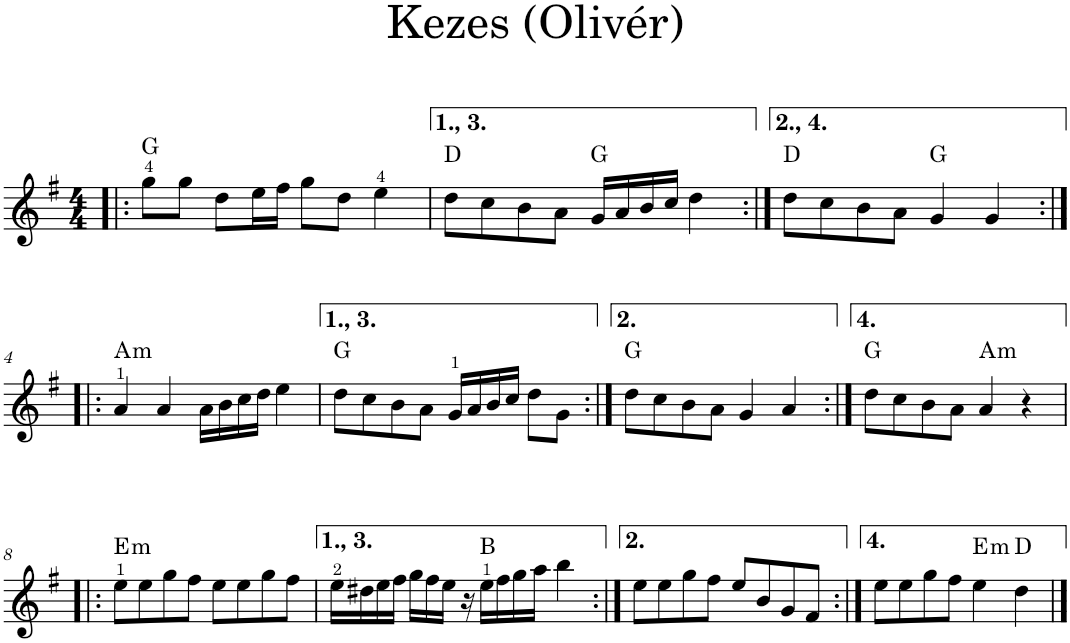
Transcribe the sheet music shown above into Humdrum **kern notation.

**kern	**harte
*part1	*part1
*staff1	*
*I"Piano	*
*I'Pno.	*
*clefG2	*
*k[f#]	*
*M4/4	*
=1!|:	=1!|:
8gg\L	G:maj
8gg\J	.
8dd\L	.
16ee\L	.
16ff#\JJ	.
8gg\L	.
8dd\J	.
4ee\	.
=2	=2
8dd\L	D:maj
8cc\	.
8b\	.
8a\J	.
16g/LL	G:maj
16a/	.
16b/	.
16cc/JJ	.
4dd\	.
=3:|!	=3:|!
8dd\L	D:maj
8cc\	.
8b\	.
8a\J	.
4g/	G:maj
4g/	.
!!LO:LB:g=z
=4:|!|:	=4:|!|:
!	!LO:H:kt=m
4a/	A:min
4a/	.
16a\LL	.
16b\	.
16cc\	.
16dd\JJ	.
4ee\	.
=5	=5
8dd\L	G:maj
8cc\	.
8b\	.
8a\J	.
16g/LL	.
16a/	.
16b/	.
16cc/JJ	.
8dd\L	.
8g\J	.
=6:|!	=6:|!
8dd\L	G:maj
8cc\	.
8b\	.
8a\J	.
4g/	.
4a/	.
=7:|!	=7:|!
8dd\L	G:maj
8cc\	.
8b\	.
8a\J	.
!	!LO:H:kt=m
4a/	A:min
4r	.
!!LO:LB:g=z
=8!|:	=8!|:
!	!LO:H:kt=m
8ee\L	E:min
8ee\	.
8gg\	.
8ff#\J	.
8ee\L	.
8ee\	.
8gg\	.
8ff#\J	.
=9	=9
16ee\LL	.
16dd#X\	.
16ee\	.
16ff#\JJ	.
16gg\LL	.
16ff#\	.
16ee\JJ	.
16r	.
16ee\LL	B:maj
16ff#\	.
16gg\	.
16aa\JJ	.
4bb\	.
=10:|!	=10:|!
8ee\L	.
8ee\	.
8gg\	.
8ff#\J	.
8ee/L	.
8b/	.
8g/	.
8f#/J	.
=11:|!	=11:|!
8ee\L	.
8ee\	.
8gg\	.
8ff#\J	.
!	!LO:H:kt=m
4ee\	E:min
4dd\	D:maj
==	==
*-	*-
